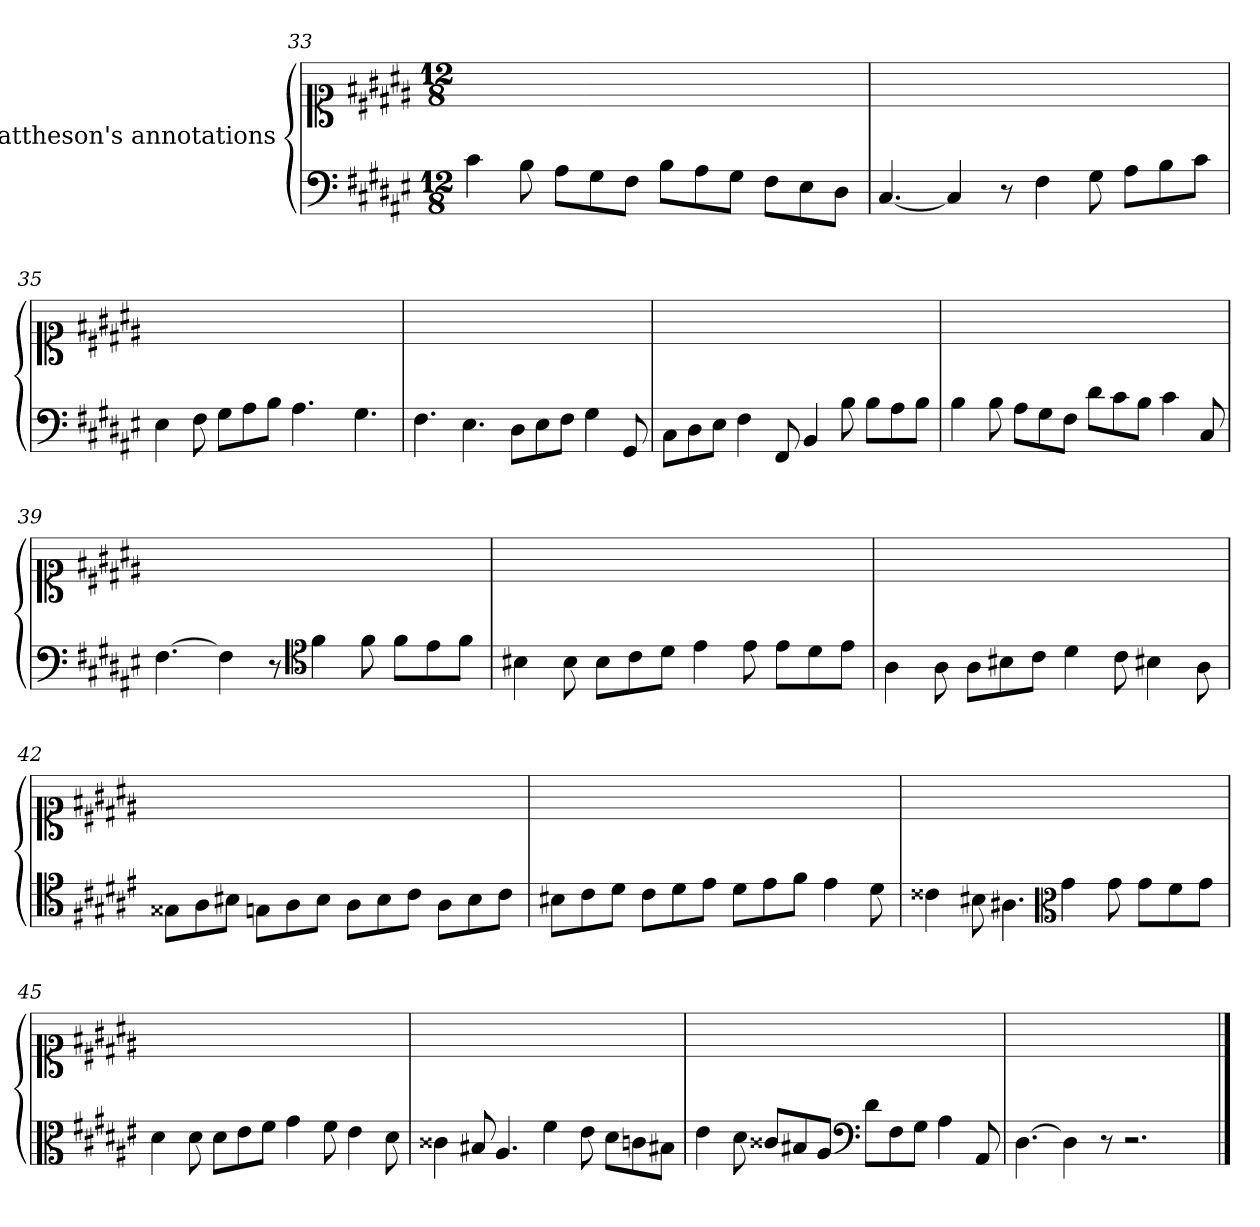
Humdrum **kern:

**kern	**kern
*part2	*part1
*staff2	*staff1
*	*I"Mattheson's annotations
*clefF4	*clefC1
*k[f#c#g#d#a#e#]	*k[f#c#g#d#a#e#]
*d#:	*d#:
*M12/8	*M12/8
=33	=33
4c#\	1ryy
8B\	.
8A#\L	.
8G#\	.
8F#\J	.
8B\L	.
8A#\	.
8G#\J	2ryy
8F#\L	.
8E#\	.
8D#\J	.
=34	=34
[4.C#/	1ryy
4C#/]	.
8r	.
4F#\	.
8G#\	2ryy
8A#\L	.
8B\	.
8c#\J	.
=35	=35
4E#\	1ryy
8F#\	.
8G#\L	.
8A#\	.
8B\J	.
4.A#\	.
.	2ryy
4.G#\	.
!!LO:LB:g=z
=36	=36
4.F#\	1ryy
4.E#\	.
8D#\L	.
8E#\	.
8F#\J	2ryy
4G#\	.
8GG#/	.
=37	=37
8C#\L	1ryy
8D#\	.
8E#\J	.
4F#\	.
8FF#/	.
4BB/	.
8B\	2ryy
8B\L	.
8A#\	.
8B\J	.
=38	=38
4B\	1ryy
8B\	.
8A#\L	.
8G#\	.
8F#\J	.
8d#\L	.
8c#\	.
8B\J	2ryy
4c#\	.
8C#/	.
=39	=39
[4.F#\	1ryy
4F#\]	.
8r	.
*clefC4	*
4f#\	.
8f#\	2ryy
8f#\L	.
8e#\	.
8f#\J	.
!!LO:LB:g=z
=40	=40
4B#X\	1ryy
8B#\	.
8B#\L	.
8c#\	.
8d#\J	.
4e#\	.
8e#\	2ryy
8e#\L	.
8d#\	.
8e#\J	.
=41	=41
4A#\	1ryy
8A#\	.
8A#\L	.
8B#X\	.
8c#\J	.
4d#\	.
8c#\	2ryy
4B#X\	.
8A#\	.
=42	=42
8G##X\L	1ryy
8A#\	.
8B#X\J	.
8G\L	.
8A#\	.
8B#\J	.
8A#\L	.
8B#\	.
8c#\J	2ryy
8A#\L	.
8B#\	.
8c#\J	.
!!LO:LB:g=z
=43	=43
8B#X\L	1ryy
8c#\	.
8d#\J	.
8c#\L	.
8d#\	.
8e#\J	.
8d#\L	.
8e#\	.
8f#\J	2ryy
4e#\	.
8d#\	.
=44	=44
4c##X\	1ryy
8B#X\	.
4.A#X\	.
*clefC3	*
4g#\	.
8g#\	2ryy
8g#\L	.
8f#\	.
8g#\J	.
=45	=45
4d#\	1ryy
8d#\	.
8d#\L	.
8e#\	.
8f#\J	.
4g#\	.
8f#\	2ryy
4e#\	.
8d#\	.
!!LO:PB:g=z
=46	=46
4c##X\	1ryy
8B#X/	.
4.A#/	.
4f#\	.
8e#\	2ryy
8d#\L	.
8c\	.
8B#X\J	.
=47	=47
4e#\	1ryy
8d#\	.
8c##X/L	.
8B#X/	.
8A#/J	.
*clefF4	*
8d#\L	.
8F#\	.
8G#\J	2ryy
4A#\	.
8AA#/	.
=48	=48
[4.D#\	1ryy
4D#\]	.
8r	.
2.r	.
.	2ryy
==	==
*-	*-
